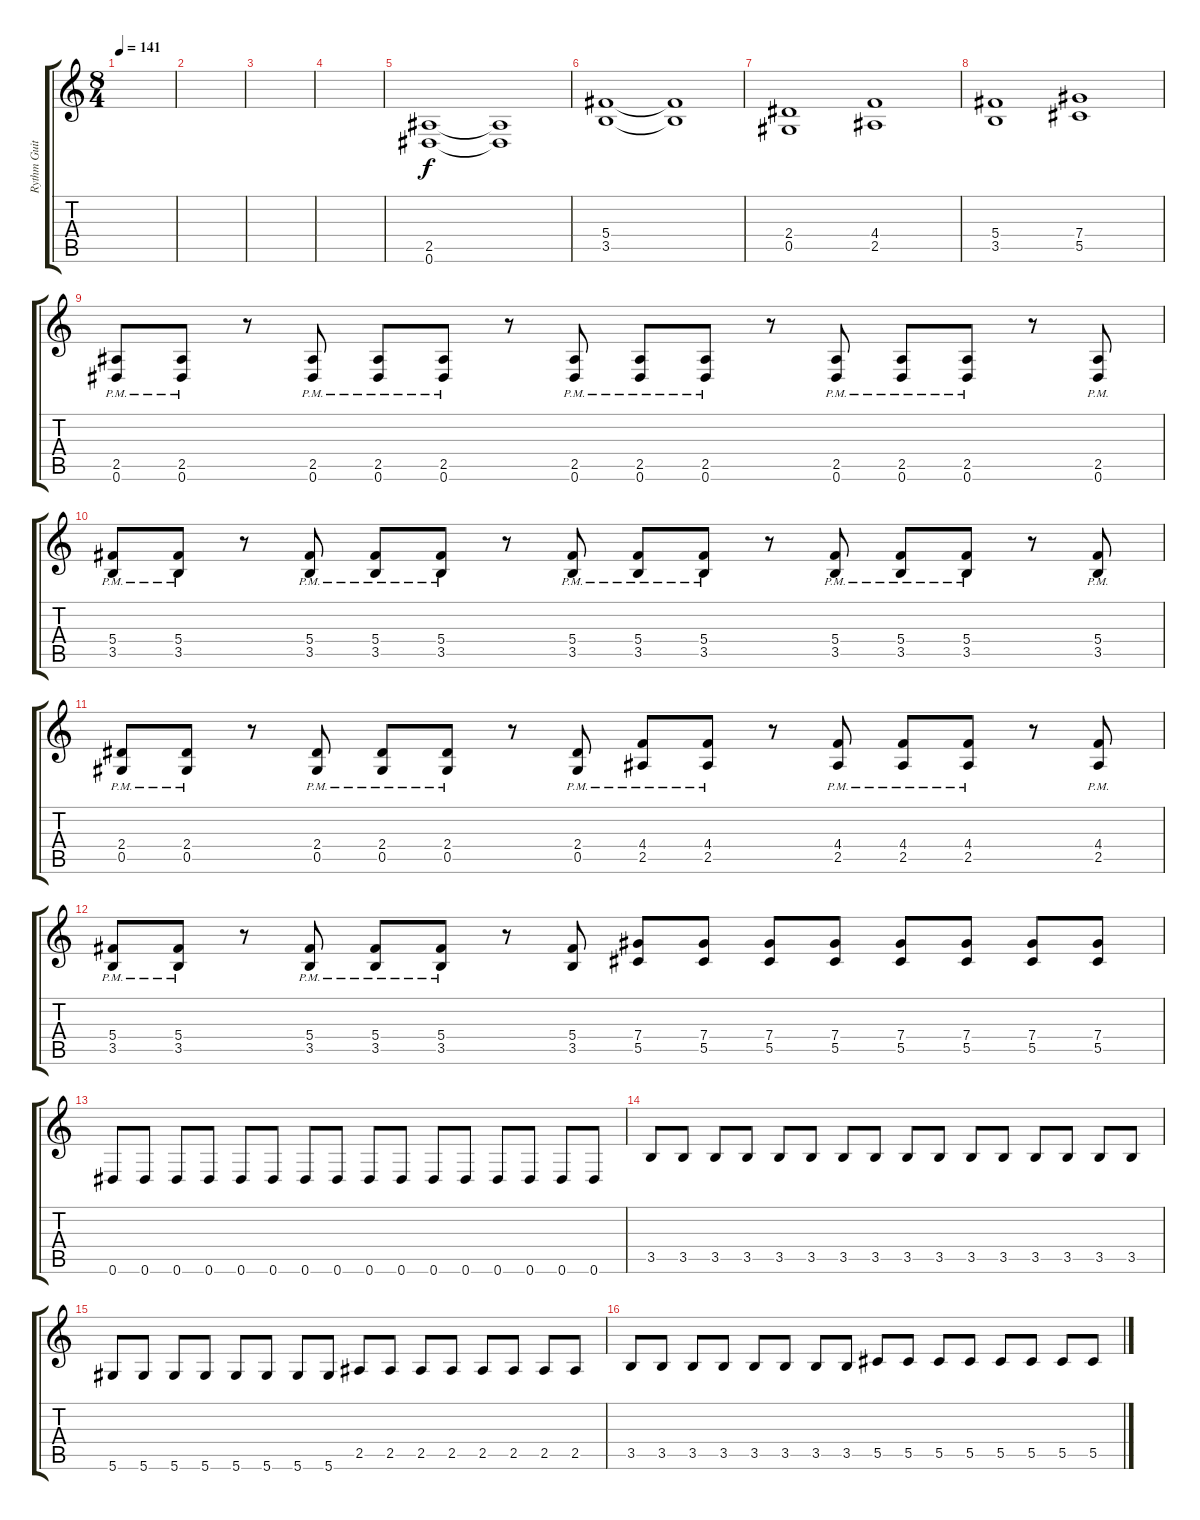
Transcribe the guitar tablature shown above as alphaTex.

\track ("Rythm Guitar" "Rythm Guit") {instrument distortionguitar}
\staff {score tabs}
\tuning (Eb4 Bb3 Gb3 Db3 Ab2 Eb2) {hide}
\ts (8 4)
\tempo 141
\clef g2
\ks c
|
|
|
|
(2.5 0.6).1 (2.5{t} 0.6{t}).1 |
(5.4 3.5).1 (5.4{t} 3.5{t}).1 |
(2.4 0.5).1 (4.4 2.5).1 |
(5.4 3.5).1 (7.4 5.5).1 |
(2.5{pm} 0.6{pm}).8 (2.5{pm} 0.6{pm}).8 r.8 (2.5{pm} 0.6{pm}).8 (2.5{pm} 0.6{pm}).8 (2.5{pm} 0.6{pm}).8 r.8 (2.5{pm} 0.6{pm}).8 (2.5{pm} 0.6{pm}).8 (2.5{pm} 0.6{pm}).8 r.8 (2.5{pm} 0.6{pm}).8 (2.5{pm} 0.6{pm}).8 (2.5{pm} 0.6{pm}).8 r.8 (2.5{pm} 0.6{pm}).8 |
(5.4{pm} 3.5{pm}).8 (5.4{pm} 3.5{pm}).8 r.8 (5.4{pm} 3.5{pm}).8 (5.4{pm} 3.5{pm}).8 (5.4{pm} 3.5{pm}).8 r.8 (5.4{pm} 3.5{pm}).8 (5.4{pm} 3.5{pm}).8 (5.4{pm} 3.5{pm}).8 r.8 (5.4{pm} 3.5{pm}).8 (5.4{pm} 3.5{pm}).8 (5.4{pm} 3.5{pm}).8 r.8 (5.4{pm} 3.5{pm}).8 |
(2.4{pm} 0.5{pm}).8 (2.4{pm} 0.5{pm}).8 r.8 (2.4{pm} 0.5{pm}).8 (2.4{pm} 0.5{pm}).8 (2.4{pm} 0.5{pm}).8 r.8 (2.4{pm} 0.5{pm}).8 (4.4{pm} 2.5{pm}).8 (4.4{pm} 2.5{pm}).8 r.8 (4.4{pm} 2.5{pm}).8 (4.4{pm} 2.5{pm}).8 (4.4{pm} 2.5{pm}).8 r.8 (4.4{pm} 2.5{pm}).8 |
(5.4{pm} 3.5{pm}).8 (5.4{pm} 3.5{pm}).8 r.8 (5.4{pm} 3.5{pm}).8 (5.4{pm} 3.5{pm}).8 (5.4{pm} 3.5{pm}).8 r.8 (5.4 3.5).8 (7.4 5.5).8 (7.4 5.5).8 (7.4 5.5).8 (7.4 5.5).8 (7.4 5.5).8 (7.4 5.5).8 (7.4 5.5).8 (7.4 5.5).8 |
0.6.8 0.6.8 0.6.8 0.6.8 0.6.8 0.6.8 0.6.8 0.6.8 0.6.8 0.6.8 0.6.8 0.6.8 0.6.8 0.6.8 0.6.8 0.6.8 |
3.5.8 3.5.8 3.5.8 3.5.8 3.5.8 3.5.8 3.5.8 3.5.8 3.5.8 3.5.8 3.5.8 3.5.8 3.5.8 3.5.8 3.5.8 3.5.8 |
5.6.8 5.6.8 5.6.8 5.6.8 5.6.8 5.6.8 5.6.8 5.6.8 2.5.8 2.5.8 2.5.8 2.5.8 2.5.8 2.5.8 2.5.8 2.5.8 |
3.5.8 3.5.8 3.5.8 3.5.8 3.5.8 3.5.8 3.5.8 3.5.8 5.5.8 5.5.8 5.5.8 5.5.8 5.5.8 5.5.8 5.5.8 5.5.8
